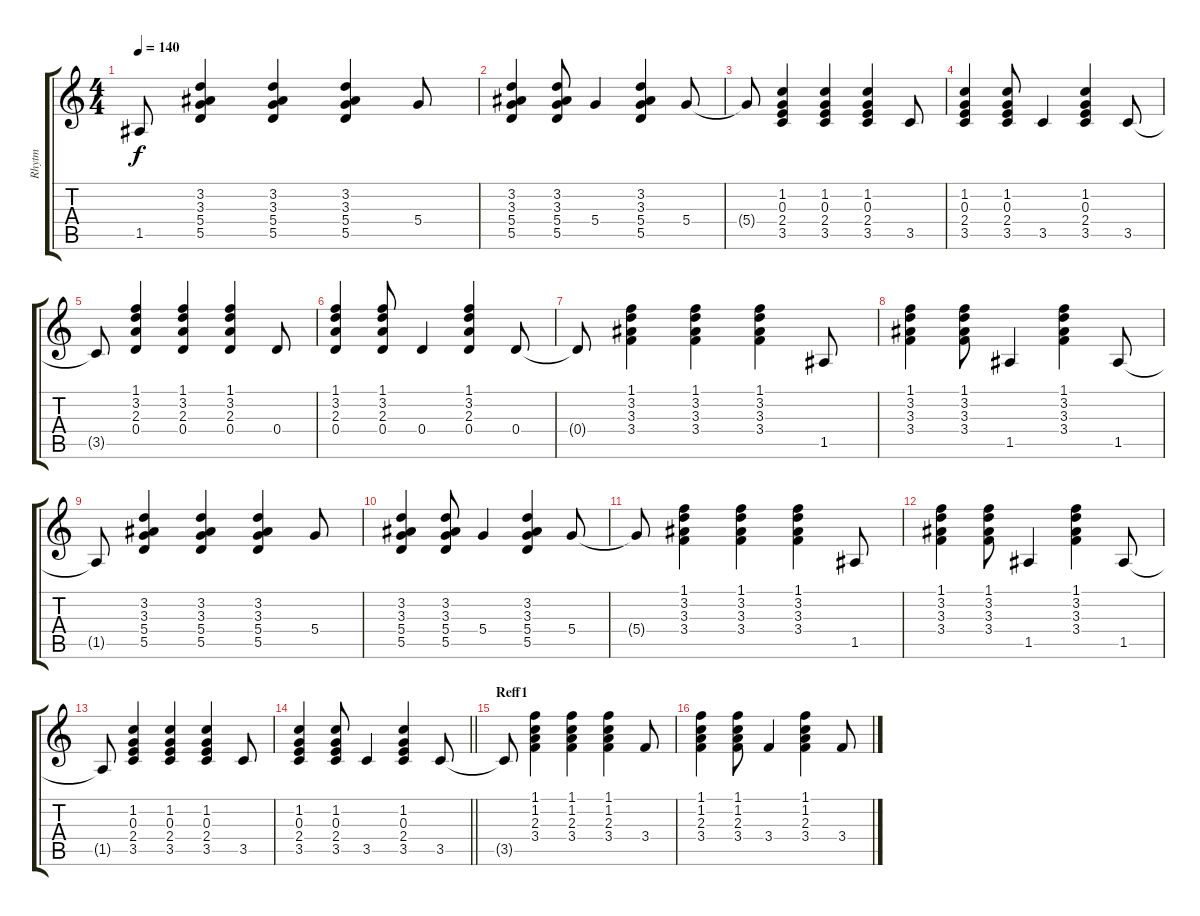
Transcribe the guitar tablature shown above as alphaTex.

\track ("Rhytm" "Rhytm") {instrument acousticguitarsteel}
\staff {score tabs}
\tuning (E4 B3 G3 D3 A2 E2) {hide}
\ts (4 4)
\tempo 140
\clef g2
\ks c
1.5{t}.8{dy f} (3.2 3.3 5.4 5.5).4 (3.2 3.3 5.4 5.5).4 (3.2 3.3 5.4 5.5).4 5.4.8 |
(3.2 3.3 5.4 5.5).4 (3.2 3.3 5.4 5.5).8 5.4.4 (3.2 3.3 5.4 5.5).4 5.4.8 |
5.4{t}.8 (1.2 0.3 2.4 3.5).4 (1.2 0.3 2.4 3.5).4 (1.2 0.3 2.4 3.5).4 3.5.8 |
(1.2 0.3 2.4 3.5).4 (1.2 0.3 2.4 3.5).8 3.5.4 (1.2 0.3 2.4 3.5).4 3.5.8 |
3.5{t}.8 (1.1 3.2 2.3 0.4).4 (1.1 3.2 2.3 0.4).4 (1.1 3.2 2.3 0.4).4 0.4.8 |
(1.1 3.2 2.3 0.4).4 (1.1 3.2 2.3 0.4).8 0.4.4 (1.1 3.2 2.3 0.4).4 0.4.8 |
0.4{t}.8 (1.1 3.2 3.3 3.4).4 (1.1 3.2 3.3 3.4).4 (1.1 3.2 3.3 3.4).4 1.5.8 |
(1.1 3.2 3.3 3.4).4 (1.1 3.2 3.3 3.4).8 1.5.4 (1.1 3.2 3.3 3.4).4 1.5.8 |
1.5{t}.8 (3.2 3.3 5.4 5.5).4 (3.2 3.3 5.4 5.5).4 (3.2 3.3 5.4 5.5).4 5.4.8 |
(3.2 3.3 5.4 5.5).4 (3.2 3.3 5.4 5.5).8 5.4.4 (3.2 3.3 5.4 5.5).4 5.4.8 |
5.4{t}.8 (1.1 3.2 3.3 3.4).4 (1.1 3.2 3.3 3.4).4 (1.1 3.2 3.3 3.4).4 1.5.8 |
(1.1 3.2 3.3 3.4).4 (1.1 3.2 3.3 3.4).8 1.5.4 (1.1 3.2 3.3 3.4).4 1.5.8 |
1.5{t}.8 (1.2 0.3 2.4 3.5).4 (1.2 0.3 2.4 3.5).4 (1.2 0.3 2.4 3.5).4 3.5.8 |
\barLineRight lightlight
(1.2 0.3 2.4 3.5).4 (1.2 0.3 2.4 3.5).8 3.5.4 (1.2 0.3 2.4 3.5).4 3.5.8 |
\section ("" "Reff1")
3.5{t}.8 (1.1 1.2 2.3 3.4).4 (1.1 1.2 2.3 3.4).4 (1.1 1.2 2.3 3.4).4 3.4.8 |
(1.1 1.2 2.3 3.4).4 (1.1 1.2 2.3 3.4).8 3.4.4 (1.1 1.2 2.3 3.4).4 3.4.8
